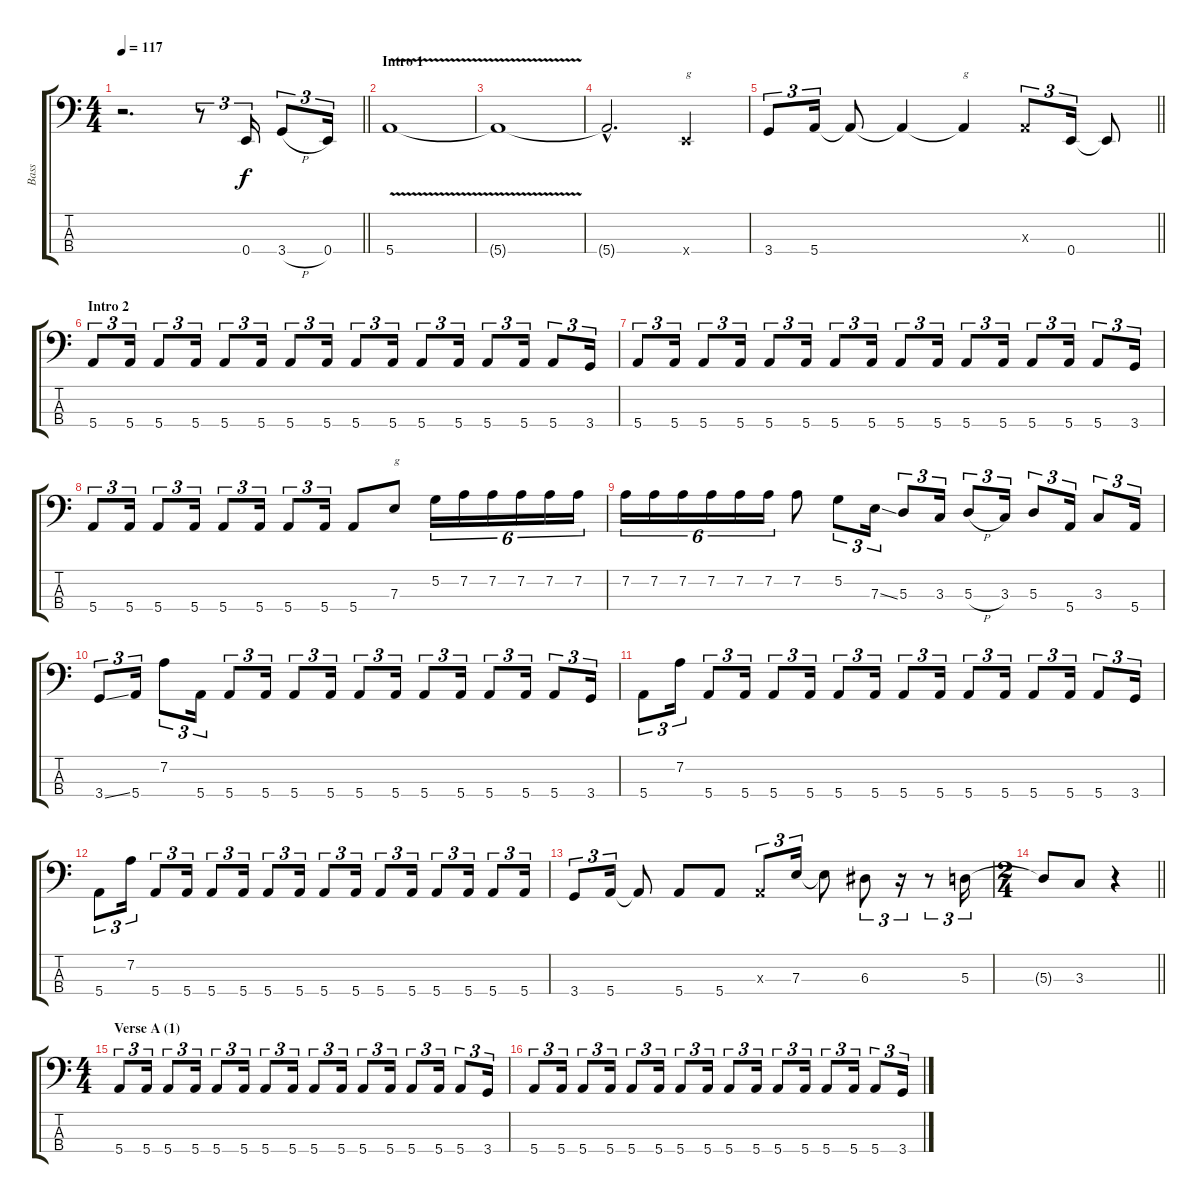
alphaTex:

\track ("Bass" "Bass") {instrument electricbassfinger}
\staff {score tabs}
\tuning (G2 D2 A1 E1) {hide}
\ts (4 4)
\tempo 117
\clef f4
\barLineRight lightlight
\ks aminor
r.2{d dy f instrument electricbassfinger} r.8{tu (3 2)} 0.4.16{tu (3 2)} 3.4{h}.8{tu (3 2)} 0.4.16{tu (3 2)} |
\section ("" "Intro 1")
5.4{v}.1 |
5.4{t}.1 |
5.4{hac t}.2{d} 0.4{x}.4{txt "g"} |
\barLineRight lightlight
3.4.8{tu (3 2)} 5.4.16{tu (3 2)} 5.4{t}.8 5.4{t}.4 5.4{t}.4{txt "g"} 0.3{x}.8{tu (3 2)} 0.4.16{tu (3 2)} 0.4{t}.8 |
\section ("" "Intro 2")
5.4.8{tu (3 2)} 5.4.16{tu (3 2)} 5.4.8{tu (3 2)} 5.4.16{tu (3 2)} 5.4.8{tu (3 2)} 5.4.16{tu (3 2)} 5.4.8{tu (3 2)} 5.4.16{tu (3 2)} 5.4.8{tu (3 2)} 5.4.16{tu (3 2)} 5.4.8{tu (3 2)} 5.4.16{tu (3 2)} 5.4.8{tu (3 2)} 5.4.16{tu (3 2)} 5.4.8{tu (3 2)} 3.4.16{tu (3 2)} |
5.4.8{tu (3 2)} 5.4.16{tu (3 2)} 5.4.8{tu (3 2)} 5.4.16{tu (3 2)} 5.4.8{tu (3 2)} 5.4.16{tu (3 2)} 5.4.8{tu (3 2)} 5.4.16{tu (3 2)} 5.4.8{tu (3 2)} 5.4.16{tu (3 2)} 5.4.8{tu (3 2)} 5.4.16{tu (3 2)} 5.4.8{tu (3 2)} 5.4.16{tu (3 2)} 5.4.8{tu (3 2)} 3.4.16{tu (3 2)} |
5.4.8{tu (3 2)} 5.4.16{tu (3 2)} 5.4.8{tu (3 2)} 5.4.16{tu (3 2)} 5.4.8{tu (3 2)} 5.4.16{tu (3 2)} 5.4.8{tu (3 2)} 5.4.16{tu (3 2)} 5.4.8 7.3.8{txt "g"} 5.2.16{tu (6 4)} 7.2.16{tu (6 4)} 7.2.16{tu (6 4)} 7.2.16{tu (6 4)} 7.2.16{tu (6 4)} 7.2.16{tu (6 4)} |
7.2.16{tu (6 4)} 7.2.16{tu (6 4)} 7.2.16{tu (6 4)} 7.2.16{tu (6 4)} 7.2.16{tu (6 4)} 7.2.16{tu (6 4)} 7.2.8 5.2.8{tu (3 2)} 7.3{ss}.16{tu (3 2)} 5.3.8{tu (3 2)} 3.3.16{tu (3 2)} 5.3{h}.8{tu (3 2)} 3.3.16{tu (3 2)} 5.3.8{tu (3 2)} 5.4.16{tu (3 2)} 3.3.8{tu (3 2)} 5.4.16{tu (3 2)} |
3.4{ss}.8{tu (3 2)} 5.4.16{tu (3 2)} 7.2.8{tu (3 2)} 5.4.16{tu (3 2)} 5.4.8{tu (3 2)} 5.4.16{tu (3 2)} 5.4.8{tu (3 2)} 5.4.16{tu (3 2)} 5.4.8{tu (3 2)} 5.4.16{tu (3 2)} 5.4.8{tu (3 2)} 5.4.16{tu (3 2)} 5.4.8{tu (3 2)} 5.4.16{tu (3 2)} 5.4.8{tu (3 2)} 3.4.16{tu (3 2)} |
5.4.8{tu (3 2)} 7.2.16{tu (3 2)} 5.4.8{tu (3 2)} 5.4.16{tu (3 2)} 5.4.8{tu (3 2)} 5.4.16{tu (3 2)} 5.4.8{tu (3 2)} 5.4.16{tu (3 2)} 5.4.8{tu (3 2)} 5.4.16{tu (3 2)} 5.4.8{tu (3 2)} 5.4.16{tu (3 2)} 5.4.8{tu (3 2)} 5.4.16{tu (3 2)} 5.4.8{tu (3 2)} 3.4.16{tu (3 2)} |
5.4.8{tu (3 2)} 7.2.16{tu (3 2)} 5.4.8{tu (3 2)} 5.4.16{tu (3 2)} 5.4.8{tu (3 2)} 5.4.16{tu (3 2)} 5.4.8{tu (3 2)} 5.4.16{tu (3 2)} 5.4.8{tu (3 2)} 5.4.16{tu (3 2)} 5.4.8{tu (3 2)} 5.4.16{tu (3 2)} 5.4.8{tu (3 2)} 5.4.16{tu (3 2)} 5.4.8{tu (3 2)} 5.4.16{tu (3 2)} |
3.4.8{tu (3 2)} 5.4.16{tu (3 2)} 5.4{t}.8 5.4.8 5.4.8 0.3{x}.8{tu (3 2)} 7.3.16{tu (3 2)} 7.3{t}.8 6.3.8{tu (3 2)} r.16{tu (3 2)} r.8{tu (3 2)} 5.3.16{tu (3 2)} |
\ts (2 4)
\barLineRight lightlight
5.3{t}.8 3.3.8 r.4 |
\ts (4 4)
\section ("" "Verse A (1)")
5.4.8{tu (3 2)} 5.4.16{tu (3 2)} 5.4.8{tu (3 2)} 5.4.16{tu (3 2)} 5.4.8{tu (3 2)} 5.4.16{tu (3 2)} 5.4.8{tu (3 2)} 5.4.16{tu (3 2)} 5.4.8{tu (3 2)} 5.4.16{tu (3 2)} 5.4.8{tu (3 2)} 5.4.16{tu (3 2)} 5.4.8{tu (3 2)} 5.4.16{tu (3 2)} 5.4.8{tu (3 2)} 3.4.16{tu (3 2)} |
5.4.8{tu (3 2)} 5.4.16{tu (3 2)} 5.4.8{tu (3 2)} 5.4.16{tu (3 2)} 5.4.8{tu (3 2)} 5.4.16{tu (3 2)} 5.4.8{tu (3 2)} 5.4.16{tu (3 2)} 5.4.8{tu (3 2)} 5.4.16{tu (3 2)} 5.4.8{tu (3 2)} 5.4.16{tu (3 2)} 5.4.8{tu (3 2)} 5.4.16{tu (3 2)} 5.4.8{tu (3 2)} 3.4.16{tu (3 2)}
